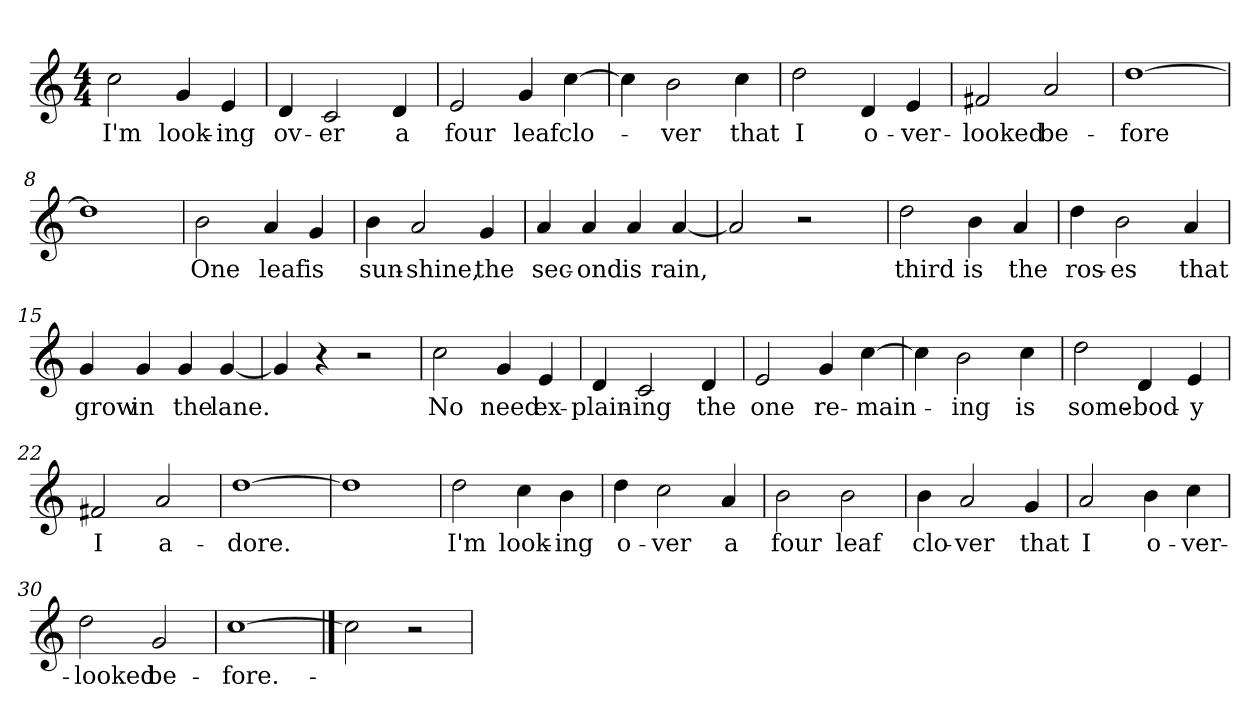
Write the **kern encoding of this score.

**kern	**text
*part1	*part1
*staff1	*staff1
*clefG2	*
*k[]	*
*C:	*
*M4/4	*
=1	=1
2cc\	I'm
4g/	look-
4e/	-ing
=2	=2
4d/	ov-
2c/	-er
4d/	a
=3	=3
2e/	four
4g/	leaf
[4cc\	clo-
=4	=4
4cc\]	.
2b\	ver
4cc\	that
=5	=5
2dd\	I
4d/	o-
4e/	-ver-
=6	=6
2f#X/	-looked
2a/	be-
!!LO:LB:g=z
=7	=7
[1dd	-fore
=8	=8
1dd]	.
=9	=9
2b\	One
4a/	leaf
4g/	is
=10	=10
4b\	sun-
2a/	-shine,
4g/	the
=11	=11
4a/	sec-
4a/	-ond
4a/	is
[4a/	rain,
=12	=12
2a/]	.
2r	.
=13	=13
2dd\	third
4b\	is
4a/	the
!!LO:LB:g=z
=14	=14
4dd\	ros-
2b\	-es
4a/	that
=15	=15
4g/	grow
4g/	in
4g/	the
[4g/	lane.
=16	=16
4g/]	.
4r	.
2r	.
=17	=17
2cc\	No
4g/	need
4e/	ex-
=18	=18
4d/	-plain-
2c/	-ing
4d/	the
=19	=19
2e/	one
4g/	re-
[4cc\	-main-
!!LO:LB:g=z
=20	=20
4cc\]	.
2b\	ing
4cc\	is
=21	=21
2dd\	some-
4d/	-bod-
4e/	-y
=22	=22
2f#X/	I
2a/	a-
=23	=23
[1dd	-dore.
=24	=24
1dd]	.
=25	=25
2dd\	I'm
4cc\	look-
4b\	-ing
=26	=26
4dd\	o-
2cc\	-ver
4a/	a
=27	=27
2b\	four
2b\	leaf
!!LO:LB:g=z
=28	=28
4b\	clo-
2a/	-ver
4g/	that
=29	=29
2a/	I
4b\	o-
4cc\	-ver-
=30	=30
2dd\	-looked
2g/	be-
=31	=31
[1cc	-fore.-
==32	==32
2cc\]	.
2r	.
=	=
*-	*-
